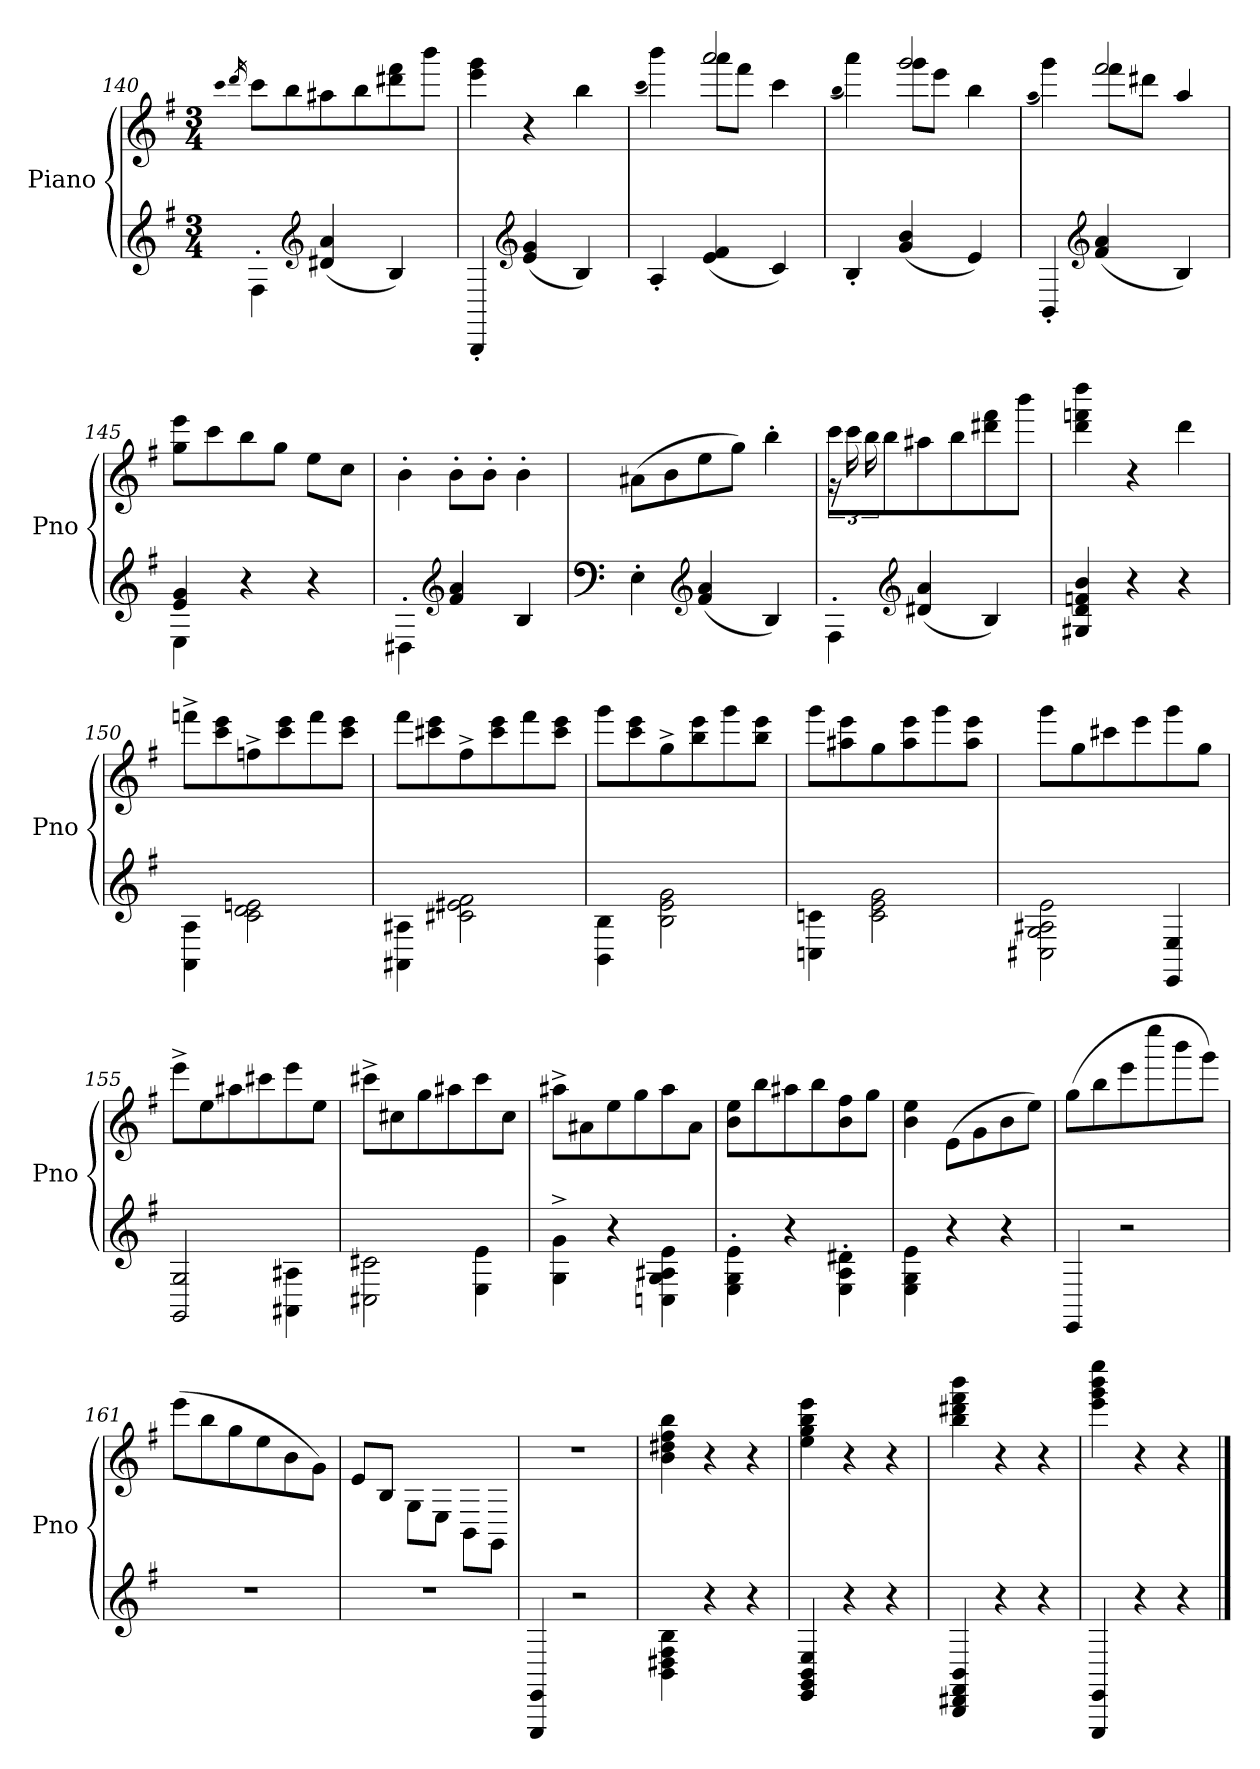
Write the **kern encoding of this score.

**kern	**kern
*part1	*part1
*staff2	*staff1
*I"Piano	*
*I'Pno	*
*clefG2	*clefG2
*k[f#]	*k[f#]
*M3/4	*M3/4
=140	=140
.	qccc
.	16qddd/JJ
4F#'\	8ccc\L
.	8bb\
*clefG2	*
(4d#X/ 4a/	8aa#X\
.	8bb\
4B/)	8ddd#X\ 8fff#\
.	8bbb\J
=141	=141
4BBB'/	4eee\ 4ggg\
*clefG2	*
(4e/ 4g/	4r
4B/)	4bb\
=142	=142
.	(qccc
*	*^
4A'/	4bbb\)	4ryy
(4e/ 4f#/	2aaa/	8aaa\L
.	.	8fff#\J
4c/)	.	4ccc\
=143	=143	=143
.	(qbb	.
4B'/	4aaa\)	4ryy
(4g/ 4b/	2ggg/	8ggg\L
.	.	8eee\J
4e/)	.	4bb\
=144	=144	=144
.	(qaa	.
4BB'/	4ggg\)	4ryy
*clefG2	*	*
(4f#/ 4a/	2fff#/	8fff#\L
.	.	8ddd#X\J
4B/)	.	4aa/
*	*v	*v
=145	=145
*^	*
4e/ 4g/	4E	8gg\ 8eee\L
.	.	8ccc\
4r	2ryy	8bb\
.	.	8gg\J
4r	.	8ee\L
.	.	8cc\J
*v	*v	*
=146	=146
4D#X'\	4b'\
*clefG2	*
4f#/ 4a/	8b'\L
.	8b'\J
4B/	4b'\
=147	=147
*clefF4	*
4E'\	(8a#X\L
.	8b\
*clefG2	*
(4f#/ 4a/	8ee\
.	8gg\J)
4B/)	4bb'\
=148	=148
*	*^
4F#'\	8ccc\L	24r
.	.	24ccc
.	.	24bb
.	8bb\	2ryy
*clefG2	*	*
(4d#X/ 4a/	8aa#X\	.
.	8bb\	.
4B/)	8ddd#X\ 8fff#\	.
.	8bbb\J	8ryy
*	*v	*v
=149	=149
4G#X/ 4d/ 4fn/ 4b/	4ddd\ 4fffn\ 4dddd\
4r	4r
4r	4ddd\
=150	=150
4AA\ 4A\	8fffn^\L
.	8ccc\ 8eee\
2c\ 2d\ 2en\	8ffn^\
.	8ccc\ 8eee\
.	8fff\
.	8ccc\ 8eee\J
=151	=151
4AA#X\ 4A#X\	8fff#\L
.	8ccc#X\ 8eee\
2c#X\ 2e#X\ 2f#\	8ff#^\
.	8ccc#\ 8eee\
.	8fff#\
.	8ccc#\ 8eee\J
=152	=152
4BB\ 4B\	8ggg\L
.	8ccc\ 8eee\
2B\ 2e\ 2g\	8gg^\
.	8bb\ 8eee\
.	8ggg\
.	8bb\ 8eee\J
=153	=153
4Cn\ 4cn\	8ggg\L
.	8aa#X\ 8eee\
2c\ 2e\ 2g\	8gg\
.	8aa#\ 8eee\
.	8ggg\
.	8aa#\ 8eee\J
=154	=154
2C#X\ 2G\ 2A#X\ 2e\	8ggg\L
.	8gg\
.	8ccc#X\
.	8eee\
4EE/ 4E/	8ggg\
.	8gg\J
=155	=155
2GG/ 2G/	8eee^\L
.	8ee\
.	8aa#X\
.	8ccc#X\
4AA#X\ 4A#X\	8eee\
.	8ee\J
=156	=156
2C#X\ 2c#X\	8ccc#X^\L
.	8cc#X\
.	8gg\
.	8aa#X\
4E\ 4e\	8ccc#\
.	8cc#\J
=157	=157
4G^\ 4g^\	8aa#X^\L
.	8a#X\
4r	8ee\
.	8gg\
4Cn\ 4G\ 4A#X\ 4e\	8aa#\
.	8a#\J
=158	=158
4E'\ 4G'\ 4e'\	8b\ 8ee\L
.	8bb\
4r	8aa#X\
.	8bb\
4E'\ 4A'\ 4d#X'\	8b\ 8ff#\
.	8gg\J
=159	=159
4E\ 4G\ 4e\	4b\ 4ee\
4r	(8e\L
.	8g\
4r	8b\
.	8ee\J)
=160	=160
4EE/	(8gg\L
.	8bb\
2r	8eee\
.	8eeee\
.	8bbb\
.	8ggg\J)
=161	=161
2.r	(8eee\L
.	8bb\
.	8gg\
.	8ee\
.	8b\
.	8g\J)
=162	=162
2.r	8e/L
.	8B/J
.	8G\L
.	8E\J
.	8BB\L
.	8GG\J
=163	=163
4EEE/ 4EE/	2.r
2r	.
=164	=164
4BB\ 4D#X\ 4F#\ 4B\	4b\ 4dd#X\ 4ff#\ 4bb\
4r	4r
4r	4r
=165	=165
4EE/ 4GG/ 4BB/ 4E/	4ee\ 4gg\ 4bb\ 4eee\
4r	4r
4r	4r
=166	=166
4BBB/ 4DD#X/ 4FF#/ 4BB/	4bb\ 4ddd#X\ 4fff#\ 4bbb\
4r	4r
4r	4r
=167	=167
4EEE/ 4EE/	4eee\ 4ggg\ 4bbb\ 4eeee\
4r	4r
4r	4r
==	==
*-	*-
